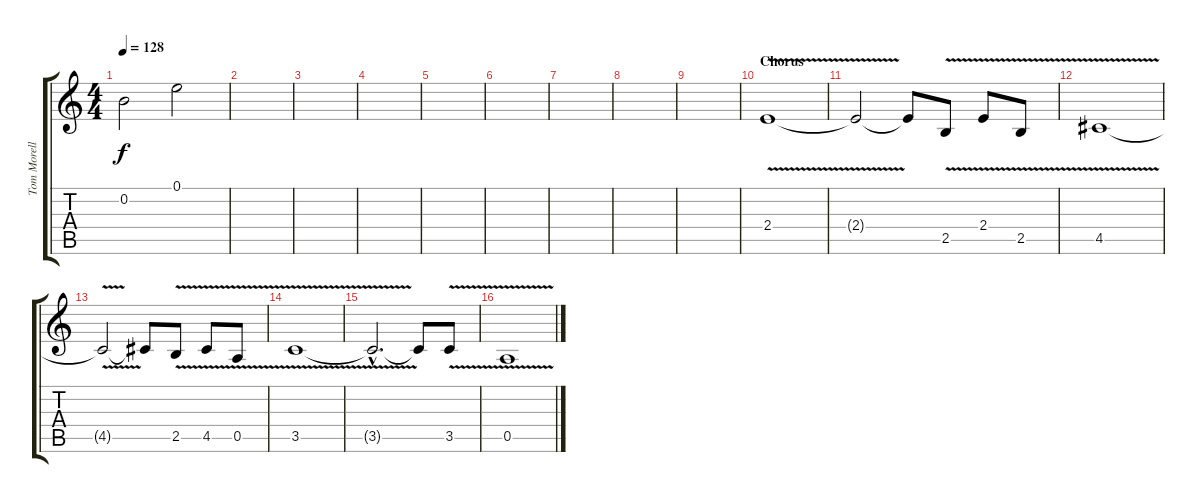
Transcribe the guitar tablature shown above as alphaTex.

\track ("Tom Morello 2" "Tom Morell") {instrument distortionguitar}
\staff {score tabs}
\tuning (E4 B3 G3 D3 A2 E2) {hide}
\ts (4 4)
\tempo 128
\clef g2
\ks c
0.2.2{dy f} 0.1.2 |
|
|
|
|
|
|
|
|
\section ("" "Chorus")
2.4{v}.1 |
2.4{t}.2 2.4{t}.8 2.5{v}.8 2.4{v}.8 2.5{v}.8 |
4.5{v}.1 |
4.5{t}.2 4.5{t}.8 2.5{v}.8 4.5{v}.8 0.5{v}.8 |
3.5{v}.1 |
3.5{hac t}.2{d} 3.5{t}.8 3.5{v}.8 |
0.5{v}.1
